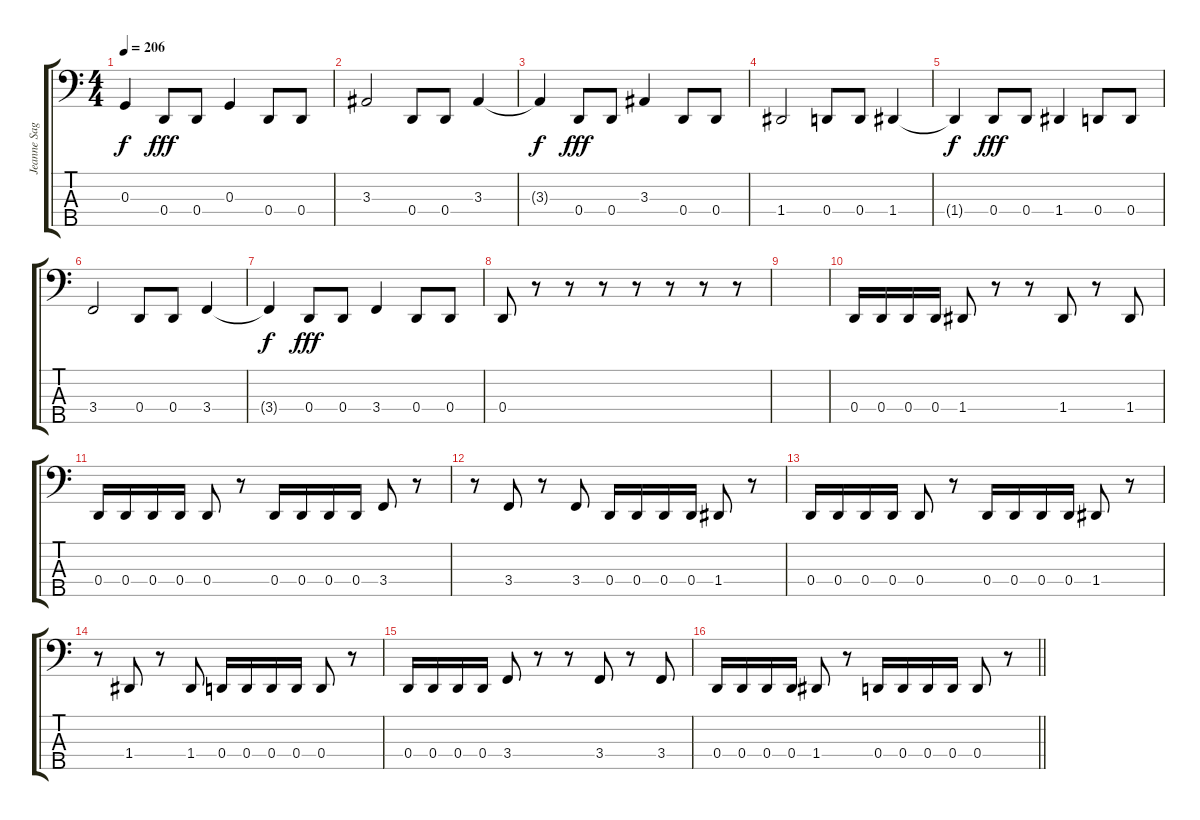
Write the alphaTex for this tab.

\track ("Jeanne Sagan" "Jeanne Sag") {instrument electricbasspick}
\staff {score tabs}
\tuning (F2 C2 G1 D1 A0) {hide}
\ts (4 4)
\tempo 206
\clef f4
\ks c
0.3{t}.4{dy f} 0.4.8{dy fff} 0.4.8 0.3.4 0.4.8 0.4.8 |
3.3.2 0.4.8 0.4.8 3.3.4 |
3.3{t}.4{dy f} 0.4.8{dy fff} 0.4.8 3.3.4 0.4.8 0.4.8 |
1.4.2 0.4.8 0.4.8 1.4.4 |
1.4{t}.4{dy f} 0.4.8{dy fff} 0.4.8 1.4.4 0.4.8 0.4.8 |
3.4.2 0.4.8 0.4.8 3.4.4 |
3.4{t}.4{dy f} 0.4.8{dy fff} 0.4.8 3.4.4 0.4.8 0.4.8 |
0.4.8 r.8 r.8 r.8 r.8 r.8 r.8 r.8 |
|
0.4.16 0.4.16 0.4.16 0.4.16 1.4.8 r.8 r.8 1.4.8 r.8 1.4.8 |
0.4.16 0.4.16 0.4.16 0.4.16 0.4.8 r.8 0.4.16 0.4.16 0.4.16 0.4.16 3.4.8 r.8 |
r.8 3.4.8 r.8 3.4.8 0.4.16 0.4.16 0.4.16 0.4.16 1.4.8 r.8 |
0.4.16 0.4.16 0.4.16 0.4.16 0.4.8 r.8 0.4.16 0.4.16 0.4.16 0.4.16 1.4.8 r.8 |
r.8 1.4.8 r.8 1.4.8 0.4.16 0.4.16 0.4.16 0.4.16 0.4.8 r.8 |
0.4.16 0.4.16 0.4.16 0.4.16 3.4.8 r.8 r.8 3.4.8 r.8 3.4.8 |
\barLineRight lightlight
0.4.16 0.4.16 0.4.16 0.4.16 1.4.8 r.8 0.4.16 0.4.16 0.4.16 0.4.16 0.4.8 r.8
